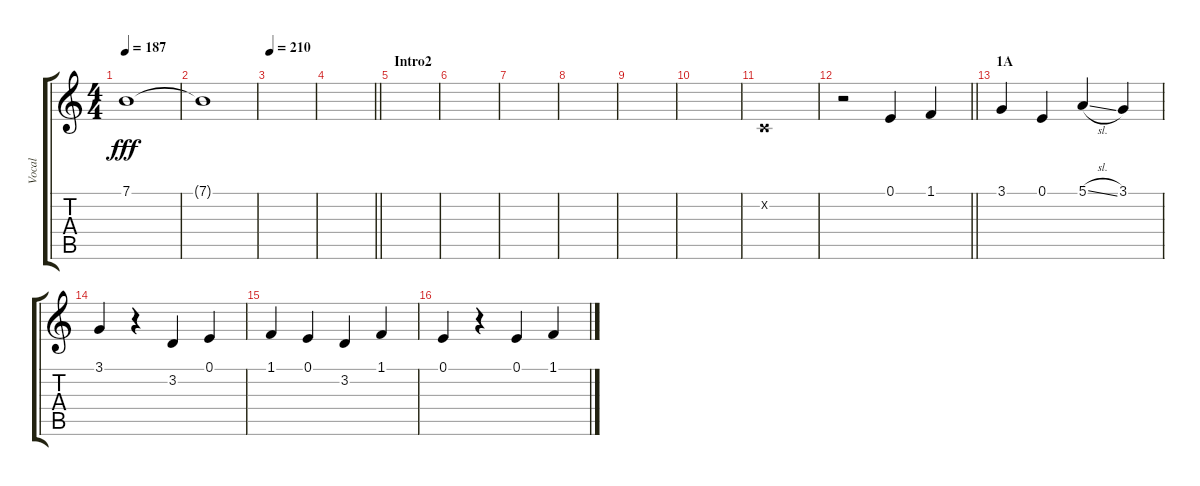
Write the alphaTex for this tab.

\track ("Vocal" "Vocal") {instrument voiceoohs}
\staff {score tabs}
\tuning (E4 B3 G3 D3 A2 E2) {hide}
\ts (4 4)
\tempo 187
\clef g2
\ks c
7.1.1{dy fff} |
7.1{t}.1 |
\tempo 210
|
\barLineRight lightlight
|
\section ("" "Intro2")
|
|
|
|
|
|
1.2{x}.1 |
\barLineRight lightlight
r.2 0.1.4 1.1.4 |
\section ("" "1A")
3.1.4 0.1.4 5.1{sl}.4 3.1.4 |
3.1.4 r.4 3.2.4 0.1.4 |
1.1.4 0.1.4 3.2.4 1.1.4 |
0.1.4 r.4 0.1.4 1.1.4
